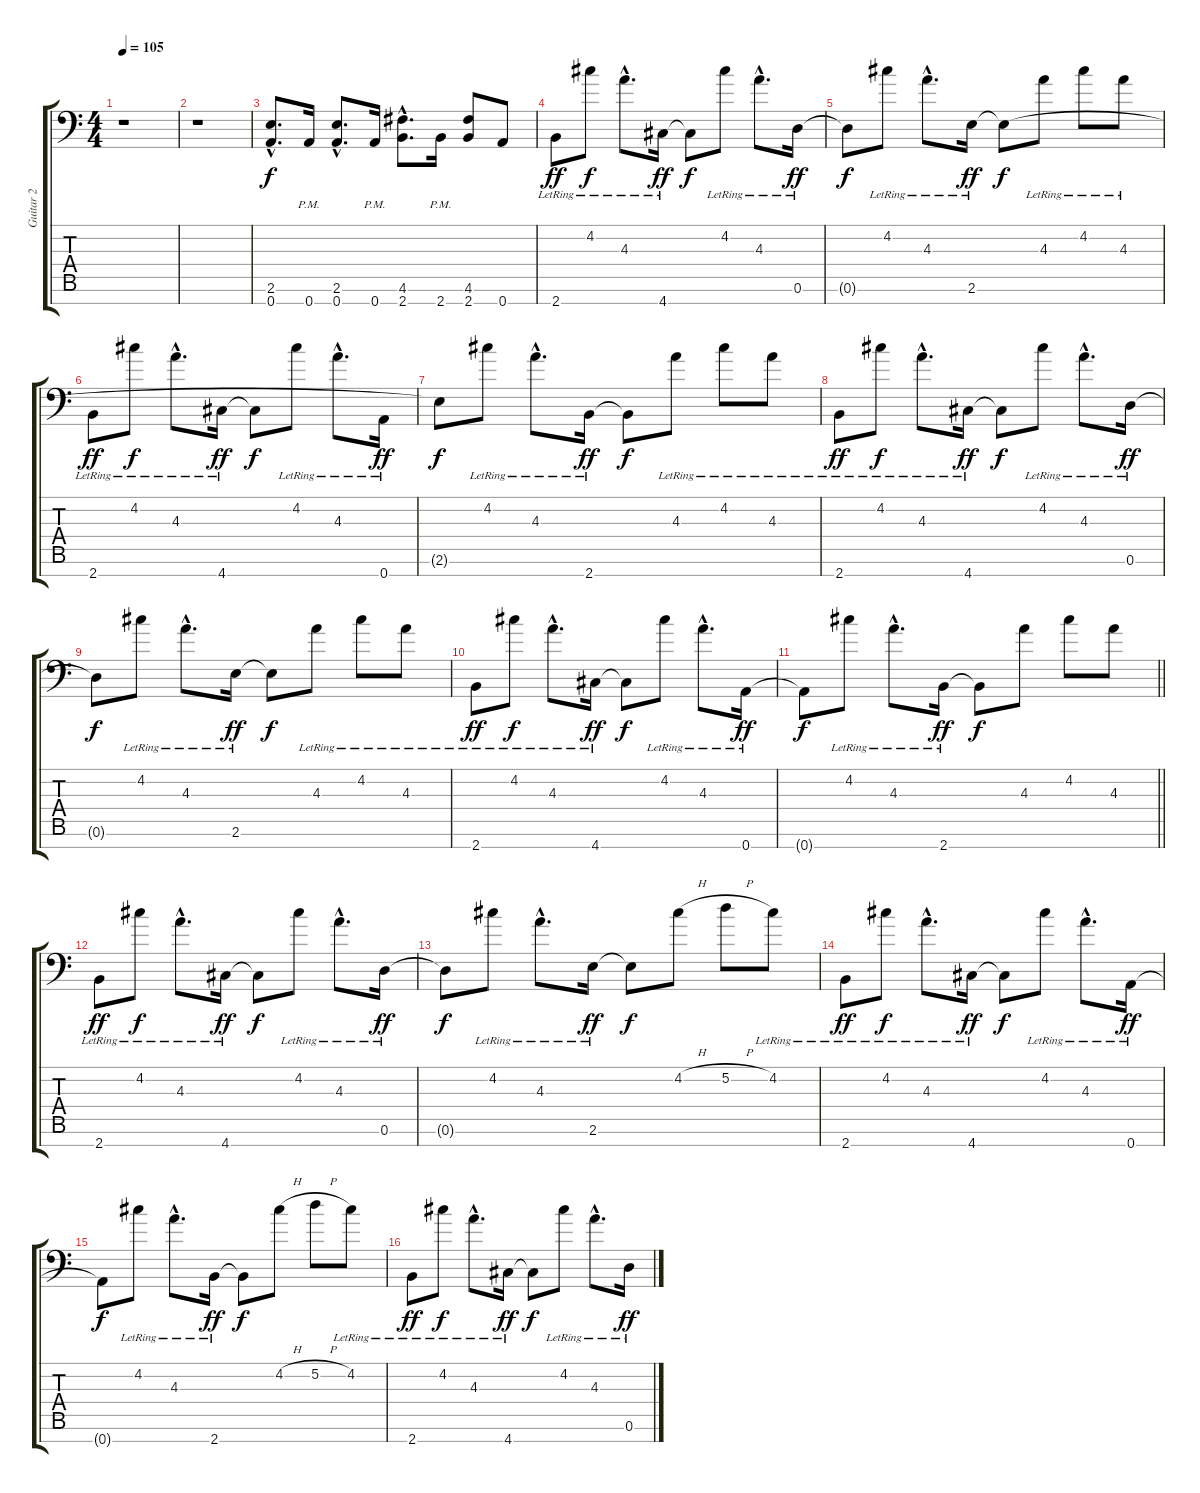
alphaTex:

\track ("Guitar 2" "Guitar 2") {instrument overdrivenguitar}
\staff {score tabs}
\tuning (D4 A3 F3 C3 G2 D2 A1) {hide}
\ts (4 4)
\tempo 105
\clef f4
\ks aminor
r.1{dy f} |
r.1 |
(2.6{hac} 0.7{hac}).8{d} 0.7{pm}.16 (2.6{hac} 0.7{hac}).8{d} 0.7{pm}.16 (4.6{hac} 2.7{hac}).8{d} 2.7{pm}.16 (4.6 2.7).8 0.7.8 |
2.7{lr}.8{dy ff} 4.2{lr}.8{dy f} 4.3{hac lr}.8{d} 4.7{lr}.16{dy ff} 4.7{t}.8{dy f} 4.2{lr}.8 4.3{hac lr}.8{d} 0.6{lr}.16{dy ff} |
0.6{t}.8{dy f} 4.2{lr}.8 4.3{hac lr}.8{d} 2.6{lr}.16{dy ff} 2.6{t}.8{dy f} 4.3{lr}.8 4.2{lr}.8 4.3{lr}.8 |
2.7{lr}.8{dy ff} 4.2{lr}.8{dy f} 4.3{hac lr}.8{d} 4.7{lr}.16{dy ff} 4.7{t}.8{dy f} 4.2{lr}.8 4.3{hac lr}.8{d} 0.7{lr}.16{dy ff} |
2.6{t}.8{dy f} 4.2{lr}.8 4.3{hac lr}.8{d} 2.7{lr}.16{dy ff} 2.7{t}.8{dy f} 4.3{lr}.8 4.2{lr}.8 4.3{lr}.8 |
2.7{lr}.8{dy ff} 4.2{lr}.8{dy f} 4.3{hac lr}.8{d} 4.7{lr}.16{dy ff} 4.7{t}.8{dy f} 4.2{lr}.8 4.3{hac lr}.8{d} 0.6{lr}.16{dy ff} |
0.6{t}.8{dy f} 4.2{lr}.8 4.3{hac lr}.8{d} 2.6{lr}.16{dy ff} 2.6{t}.8{dy f} 4.3{lr}.8 4.2{lr}.8 4.3{lr}.8 |
2.7{lr}.8{dy ff} 4.2{lr}.8{dy f} 4.3{hac lr}.8{d} 4.7{lr}.16{dy ff} 4.7{t}.8{dy f} 4.2{lr}.8 4.3{hac lr}.8{d} 0.7{lr}.16{dy ff} |
\barLineRight lightlight
0.7{t}.8{dy f} 4.2{lr}.8 4.3{hac lr}.8{d} 2.7{lr}.16{dy ff} 2.7{t}.8{dy f} 4.3.8 4.2.8 4.3.8 |
2.7{lr}.8{dy ff} 4.2{lr}.8{dy f} 4.3{hac lr}.8{d} 4.7{lr}.16{dy ff} 4.7{t}.8{dy f} 4.2{lr}.8 4.3{hac lr}.8{d} 0.6{lr}.16{dy ff} |
0.6{t}.8{dy f} 4.2{lr}.8 4.3{hac lr}.8{d} 2.6{lr}.16{dy ff} 2.6{t}.8{dy f} 4.2{h}.8 5.2{h}.8 4.2{lr}.8 |
2.7{lr}.8{dy ff} 4.2{lr}.8{dy f} 4.3{hac lr}.8{d} 4.7{lr}.16{dy ff} 4.7{t}.8{dy f} 4.2{lr}.8 4.3{hac lr}.8{d} 0.7{lr}.16{dy ff} |
0.7{t}.8{dy f} 4.2{lr}.8 4.3{hac lr}.8{d} 2.7{lr}.16{dy ff} 2.7{t}.8{dy f} 4.2{h}.8 5.2{h}.8 4.2{lr}.8 |
2.7{lr}.8{dy ff} 4.2{lr}.8{dy f} 4.3{hac lr}.8{d} 4.7{lr}.16{dy ff} 4.7{t}.8{dy f} 4.2{lr}.8 4.3{hac lr}.8{d} 0.6{lr}.16{dy ff}
